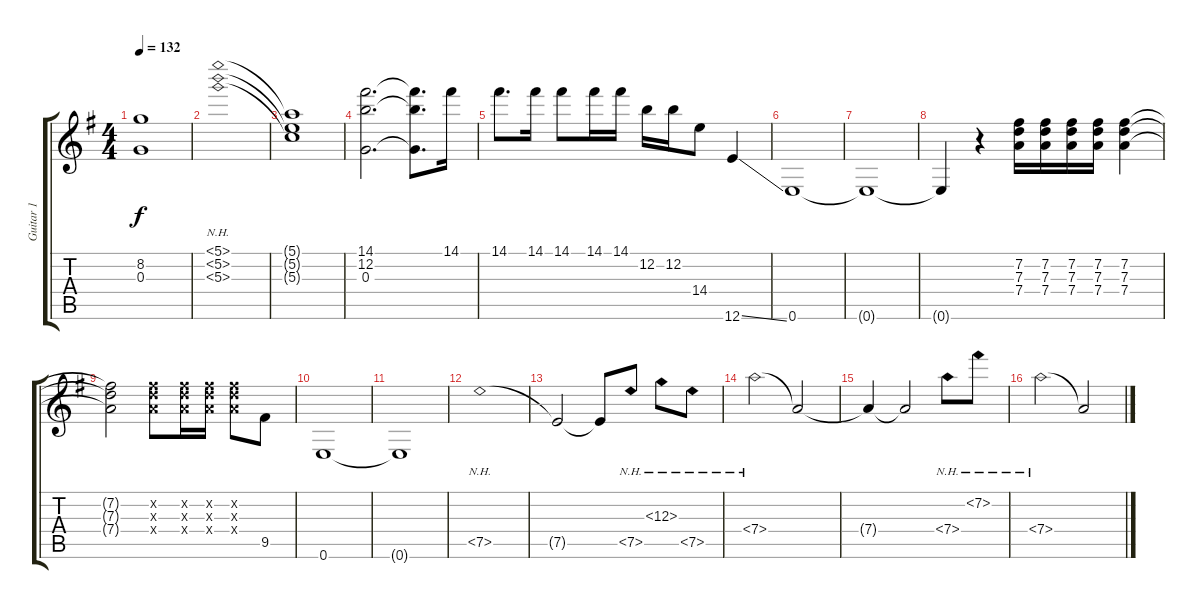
\track ("Guitar 1" "Guitar 1") {instrument distortionguitar}
\staff {score tabs}
\tuning (E4 B3 G3 D3 A2 E2) {hide}
\ts (4 4)
\tempo 132
\clef g2
\ks g
(8.2{t} 0.3{t}).1{dy f} |
(5.1{nh} 5.2{nh} 5.3{nh}).1 |
(5.1{t} 5.2{t} 5.3{t}).1 |
(14.1 12.2 0.3).2{d} (14.1{t} 12.2{t} 0.3{t}).8{d} 14.1.16 |
14.1.8{d} 14.1.16 14.1.8 14.1.16 14.1.16 12.2.16 12.2.16 14.4.8 12.6{ss}.4 |
0.6.1 |
0.6{t}.1 |
0.6{t}.4 r.4 (7.2 7.3 7.4).16 (7.2 7.3 7.4).16 (7.2 7.3 7.4).16 (7.2 7.3 7.4).16 (7.2 7.3 7.4).4 |
(7.2{t} 7.3{t} 7.4{t}).2 (7.2{x} 7.3{x} 7.4{x}).8 (7.2{x} 7.3{x} 7.4{x}).16 (7.2{x} 7.3{x} 7.4{x}).16 (7.2{x} 7.3{x} 7.4{x}).8 9.5.8 |
0.6.1 |
0.6{t}.1 |
7.5{nh}.1 |
7.5{t}.2 7.5{t}.8 7.5{nh}.8 12.3{nh}.8 7.5{nh}.8 |
7.4{nh}.2 7.4{t}.2 |
7.4{t}.4 7.4{t}.2 7.4{nh}.8 7.2{nh}.8 |
7.4{nh}.2 7.4{t}.2
